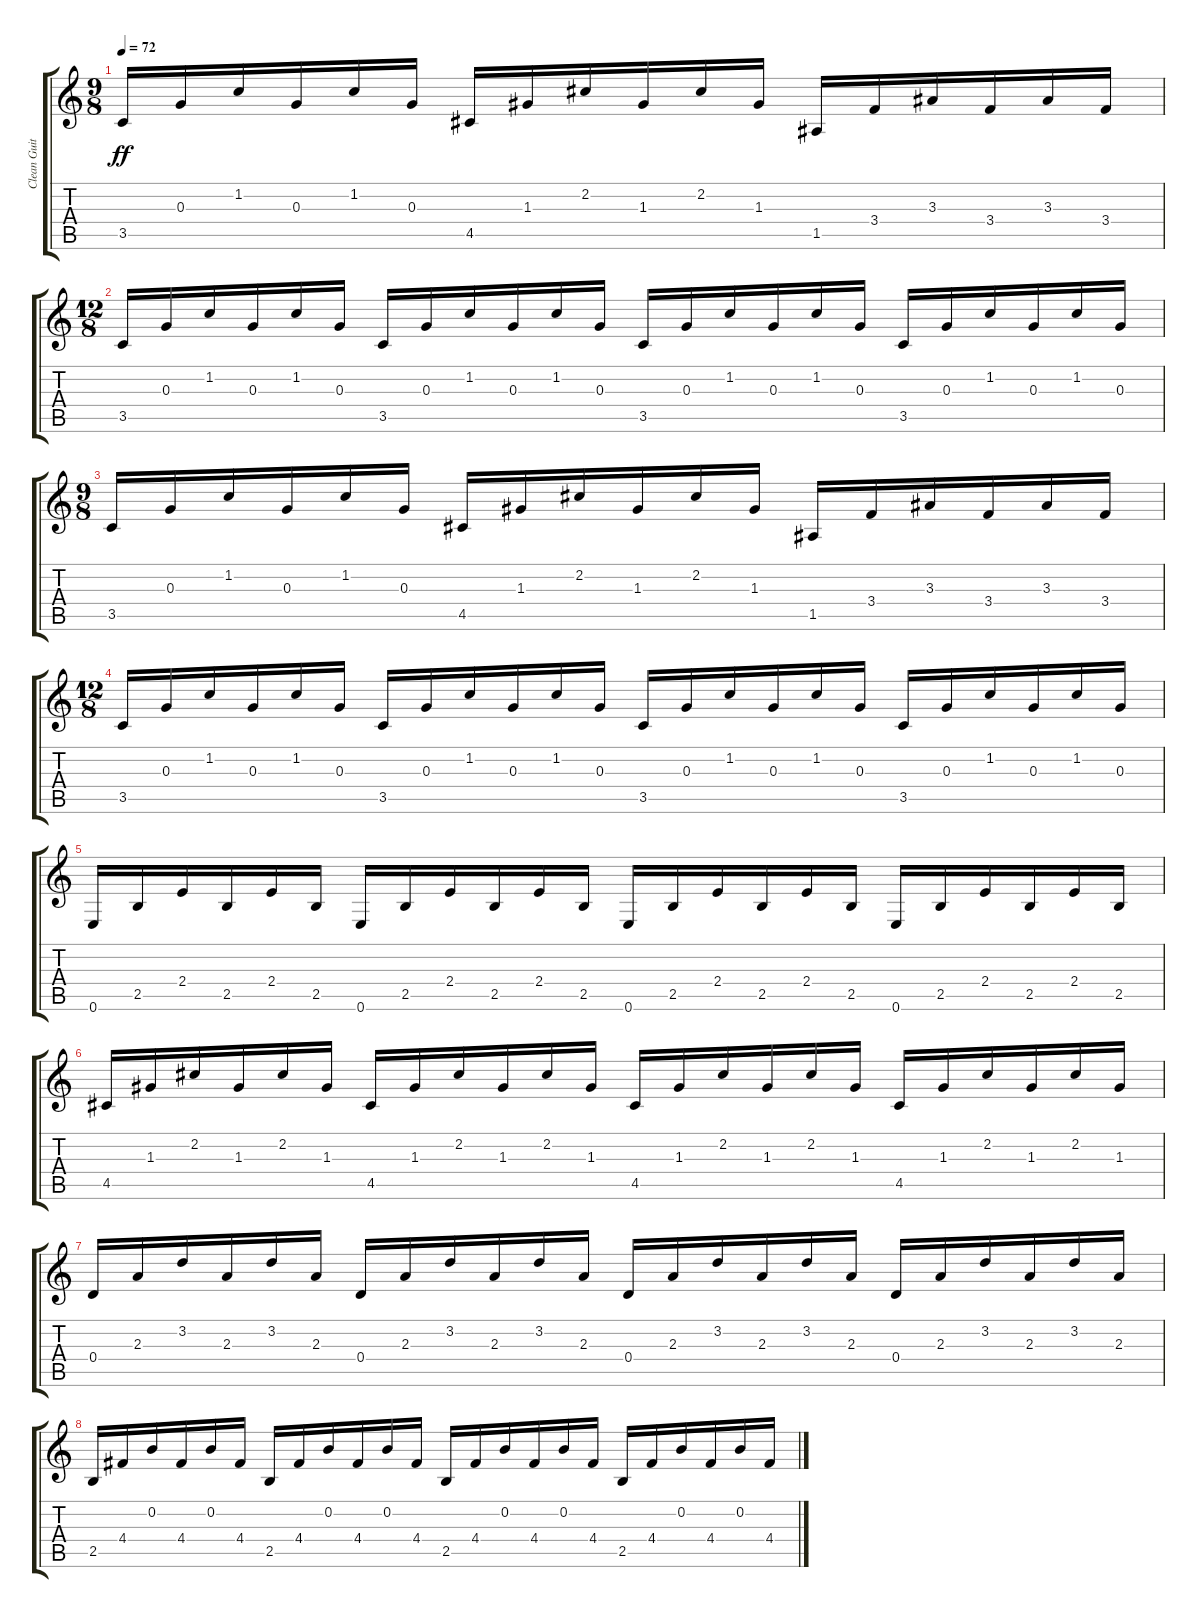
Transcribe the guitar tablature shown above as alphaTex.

\track ("Clean Guitar 1" "Clean Guit") {instrument acousticguitarsteel}
\staff {score tabs}
\tuning (E4 B3 G3 D3 A2 E2) {hide}
\ts (9 8)
\tempo 72
\clef g2
\ks c
3.5.16{dy ff} 0.3.16 1.2.16 0.3.16 1.2.16 0.3.16 4.5.16 1.3.16 2.2.16 1.3.16 2.2.16 1.3.16 1.5.16 3.4.16 3.3.16 3.4.16 3.3.16 3.4.16 |
\ts (12 8)
3.5.16 0.3.16 1.2.16 0.3.16 1.2.16 0.3.16 3.5.16 0.3.16 1.2.16 0.3.16 1.2.16 0.3.16 3.5.16 0.3.16 1.2.16 0.3.16 1.2.16 0.3.16 3.5.16 0.3.16 1.2.16 0.3.16 1.2.16 0.3.16 |
\ts (9 8)
3.5.16 0.3.16 1.2.16 0.3.16 1.2.16 0.3.16 4.5.16 1.3.16 2.2.16 1.3.16 2.2.16 1.3.16 1.5.16 3.4.16 3.3.16 3.4.16 3.3.16 3.4.16 |
\ts (12 8)
3.5.16 0.3.16 1.2.16 0.3.16 1.2.16 0.3.16 3.5.16 0.3.16 1.2.16 0.3.16 1.2.16 0.3.16 3.5.16 0.3.16 1.2.16 0.3.16 1.2.16 0.3.16 3.5.16 0.3.16 1.2.16 0.3.16 1.2.16 0.3.16 |
0.6.16 2.5.16 2.4.16 2.5.16 2.4.16 2.5.16 0.6.16 2.5.16 2.4.16 2.5.16 2.4.16 2.5.16 0.6.16 2.5.16 2.4.16 2.5.16 2.4.16 2.5.16 0.6.16 2.5.16 2.4.16 2.5.16 2.4.16 2.5.16 |
4.5.16 1.3.16 2.2.16 1.3.16 2.2.16 1.3.16 4.5.16 1.3.16 2.2.16 1.3.16 2.2.16 1.3.16 4.5.16 1.3.16 2.2.16 1.3.16 2.2.16 1.3.16 4.5.16 1.3.16 2.2.16 1.3.16 2.2.16 1.3.16 |
0.4.16 2.3.16 3.2.16 2.3.16 3.2.16 2.3.16 0.4.16 2.3.16 3.2.16 2.3.16 3.2.16 2.3.16 0.4.16 2.3.16 3.2.16 2.3.16 3.2.16 2.3.16 0.4.16 2.3.16 3.2.16 2.3.16 3.2.16 2.3.16 |
2.5.16 4.4.16 0.2.16 4.4.16 0.2.16 4.4.16 2.5.16 4.4.16 0.2.16 4.4.16 0.2.16 4.4.16 2.5.16 4.4.16 0.2.16 4.4.16 0.2.16 4.4.16 2.5.16 4.4.16 0.2.16 4.4.16 0.2.16 4.4.16
